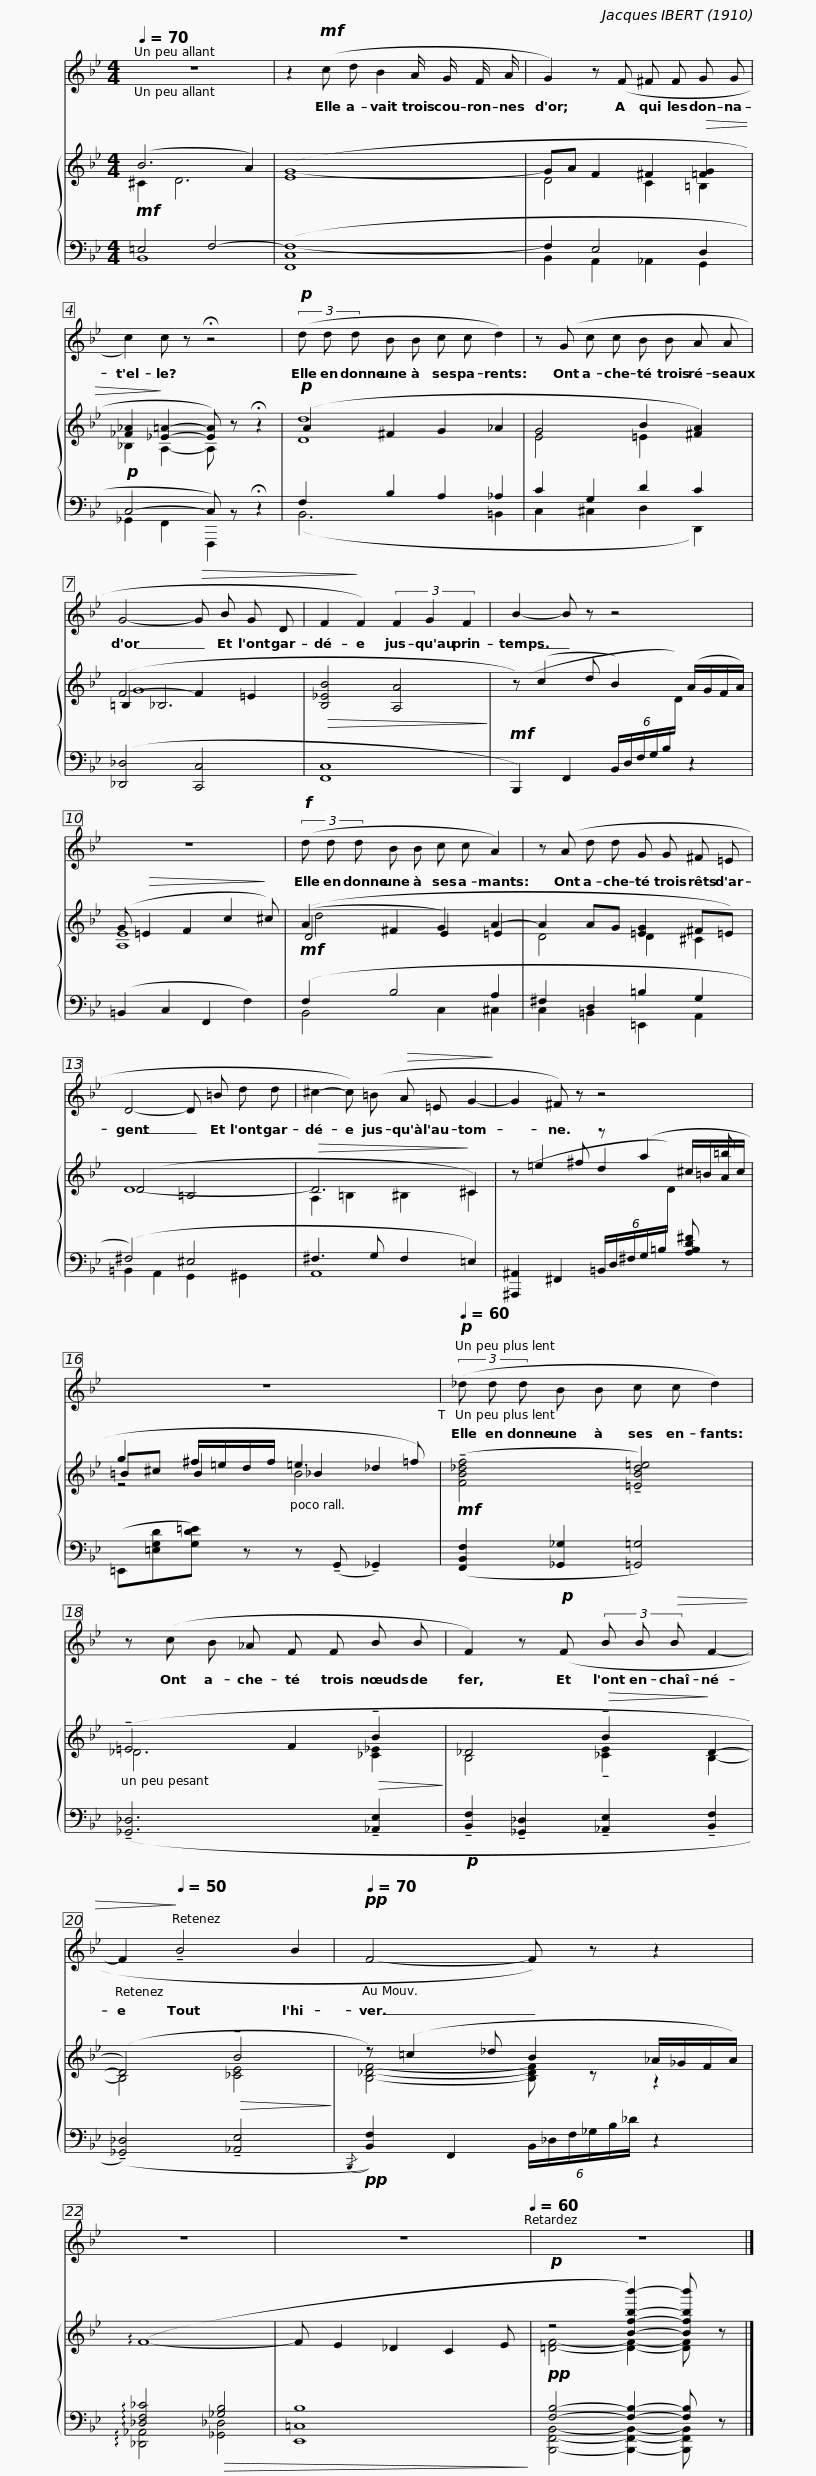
X:1
%%score 1 { ( 2 3 6 ) | ( 4 5 ) }
L:1/8
Q:1/4=70
M:4/4
I:linebreak $
K:Bb
V:1 treble
V:2 treble
V:3 treble
V:6 treble
V:4 bass
V:5 bass
V:1
 z8 | z2!mf! (c d B2 A/ G/ F/ A/ |$ G2) z (F ^F F G G | c2) c z !fermata!z4 |$!p! (3(d d d B B c c d2) | %5
 z (G c c B B A A |$ G4-!>(! G B G D | F2!>)! F2) (3F2 G2 F2 | B2- B z z4 |$ z8 | %10
!f! (3(d d d B B c c A2) |$ z (A d d G G ^F =E | D4- D =B d d |$ ^c2- c) (=B!>(! A =E G2-!>)! | G2 ^F) z z4 |$ %15
 z8[Q:1/4=60] |!p![Q:1/4=60][Q:1/4=60] (3(_d d d B B c c d2) |$ z (c B _A F F B B | F2) z!p! (F (3B B!>(! B F2- |$[Q:1/4=50] F2!>)![Q:1/4=50] !tenuto!B4 B2 | %20
!pp![Q:1/4=70] F4- F) z z2 |$ z8 | z8[Q:1/4=60] | z8 |] %24
V:2
 (B6 A2) | ([EG-]8 |$ GA F2 ^F2!>(! [=FG]2 | [_F_A]2!>)! [_E=A]2- [EA]) z !fermata!z2 |$!p! (A2 ^F2 G2 _A2 | %5
 G4 B2 [^FA]2) |$ (F4- F2 =E2 |!>(! [B,_EB]4 [A,A]4!>)! | z) (c2 d B2) (A/G/F/A/) |$ (G!>(! =E2 F2 c2!>)! ^c) | %10
 ((A2 ^F2 G2) A2- |$ A2 AG [=EG]2 ^F=E) | (D4 =B,4 |$!>(! D6!>)! ^C2) | z =e2 ^f z (a2 =b |$ %15
 g2 ^f/=e/d/f/ =e3 =f) |!mf! (!tenuto![FB_df]4 !tenuto![=EBd=e]4) |$ (!tenuto!=E4 F2!>(! !tenuto!B2!>)! | _D4!>(! !tenuto!B2!>)! D2- |$ (D4)!>(! !tenuto!B4!>)! | %20
 z) (=c2 _d B2 _A/_G/F/A/) |$ (!arpeggio!F8- | F E2 _D2 C2 E |!p! z4 [Bfbb']2-) [Bfbb'] z |] %24
V:3
 ^C2 D6 | x8 |$ D4 C2 =B,2 | _B,2 A,2- A, x3 |$ [Dd]8 | %5
 E4 =E2 x2 |$ =B,2 _B,6 | x8 | x8 |$ [A,E]8 | %10
 D4 E2 =E2 |$ D4 D2 ^C2 | D8- |$ A,2 =B,2 ^B,2 ^C2 | x4 d2 ^c/=B/A/c/ |$ %15
 =B^c B2 _B2 _d2 | x8 |$ _D6 [_C_E]2 | B,4 !tenuto![_CE]2 B,2- |$ B,4 [_CE]4 | %20
 [B,_DF]4- [B,DF] z z2 |$ x8 | x8 | [=DF]4- [DF]2- [DF] z |] %24
V:4
!mf! =E,4 F,4- | ([F,,C,F,-]8 |$ F,2 E,4 D,2 |!p! C,4- C,) z !fermata!z2 |$ F,2 B,2 A,2 _A,2 | %5
 C2 G,2 D2 C2 |$ ([_D,,_D,]4 [C,,C,]4 | [F,,C,]8 |!mf! (B,,,2) F,,2 (6:4:6B,,/D,/F,/G,/B,/[I:staff -1]D/)[I:staff +1] z2 |$ (=B,,2 C,2 F,,2 F,2) | %10
!mf! (F,2 B,4 A,2 |$ ^F,2 D,2 =B,2 G,2 | (^F,4) ^E,4 |$ ^F,3 G, F,2 =E,2) | ([^A,,,^A,,]2 ^F,,2 (6:4:6=B,,/D,/^F,/G,/=B,/[I:staff -1]D/)[I:staff +1] [A,B,D^F] z |$ %15
 (=E,,[=E,G,D][G,D=E]) z z (!tenuto!G,, !tenuto!_G,,2) | ([F,,B,,F,]2 [_G,,_G,]2 [=G,,=G,]4) |$ (!tenuto![_G,,_D,]6 !tenuto![_A,,E,]2 |!p! !tenuto![B,,F,]2 !tenuto![_G,,_D,]2 !tenuto![_A,,E,]2 !tenuto![B,,F,]2 |$ (!tenuto![_G,,_D,]4) !tenuto![_A,,E,]4 | %20
!pp!{/B,,,} [B,,F,]2) F,,2 (6:4:6B,,/_D,/F,/_G,/B,/_D/ z2 |$ !arpeggio![_D,F,_C]4!>(! [_G,B,]4 | [E,,!courtesy!=C,B,]8!>)! |!pp! [F,B,]4- [F,B,]2- [F,B,] z |] %24
V:5
 B,,8 | x8 |$ B,,2 A,,2 _A,,2 G,,2 | _G,,2 F,,2 F,,,2 x2 |$ (B,,6 =B,,2 | %5
 C,2 ^C,2 D,2 D,,2) |$ x8 | x8 | x8 |$ x8 | %10
 B,,4 C,2 ^C,2 |$ C,2 =B,,2 =E,,2 A,,2 | =B,,2 A,,2 G,,2 ^G,,2 |$ A,,8 | x8 |$ %15
 x8 | x8 |$ x8 | x8 |$ x8 | %20
 x8 |$ !arpeggio![_D,,_A,,]4 [_G,,_D,]4 | x8 | [B,,,F,,B,,]4- [B,,,F,,B,,]2- [B,,,F,,B,,] z |] %24
V:6
 x8 | x8 |$ x8 | x8 |$ x8 | %5
 x8 |$ G8 | x8 | x8 |$ x8 | %10
 d4 x4 |$ x8 | x8 |$ x8 | x8 |$ %15
 z4 B4 | x8 |$ x8 | x8 |$ x8 | %20
 x8 |$ x8 | x8 | x8 |] %24
